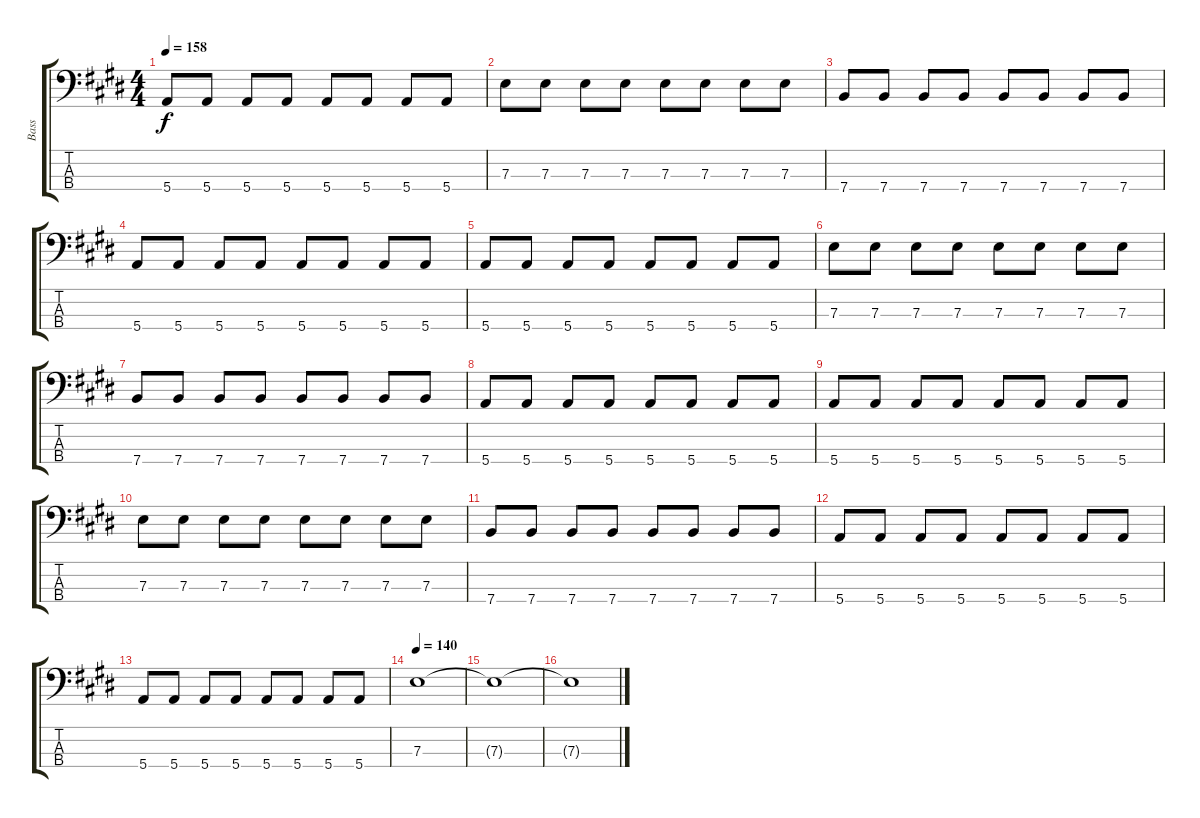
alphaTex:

\track ("Bass" "Bass") {instrument electricbassfinger}
\staff {score tabs}
\tuning (G2 D2 A1 E1) {hide}
\ts (4 4)
\tempo 158
\clef f4
\ks e
5.4.8{dy f} 5.4.8 5.4.8 5.4.8 5.4.8 5.4.8 5.4.8 5.4.8 |
7.3.8 7.3.8 7.3.8 7.3.8 7.3.8 7.3.8 7.3.8 7.3.8 |
7.4.8 7.4.8 7.4.8 7.4.8 7.4.8 7.4.8 7.4.8 7.4.8 |
5.4.8 5.4.8 5.4.8 5.4.8 5.4.8 5.4.8 5.4.8 5.4.8 |
5.4.8 5.4.8 5.4.8 5.4.8 5.4.8 5.4.8 5.4.8 5.4.8 |
7.3.8 7.3.8 7.3.8 7.3.8 7.3.8 7.3.8 7.3.8 7.3.8 |
7.4.8 7.4.8 7.4.8 7.4.8 7.4.8 7.4.8 7.4.8 7.4.8 |
5.4.8 5.4.8 5.4.8 5.4.8 5.4.8 5.4.8 5.4.8 5.4.8 |
5.4.8 5.4.8 5.4.8 5.4.8 5.4.8 5.4.8 5.4.8 5.4.8 |
7.3.8 7.3.8 7.3.8 7.3.8 7.3.8 7.3.8 7.3.8 7.3.8 |
7.4.8 7.4.8 7.4.8 7.4.8 7.4.8 7.4.8 7.4.8 7.4.8 |
5.4.8 5.4.8 5.4.8 5.4.8 5.4.8 5.4.8 5.4.8 5.4.8 |
5.4.8 5.4.8 5.4.8 5.4.8 5.4.8 5.4.8 5.4.8 5.4.8 |
\tempo 140
7.3.1 |
7.3{t}.1 |
7.3{t}.1
